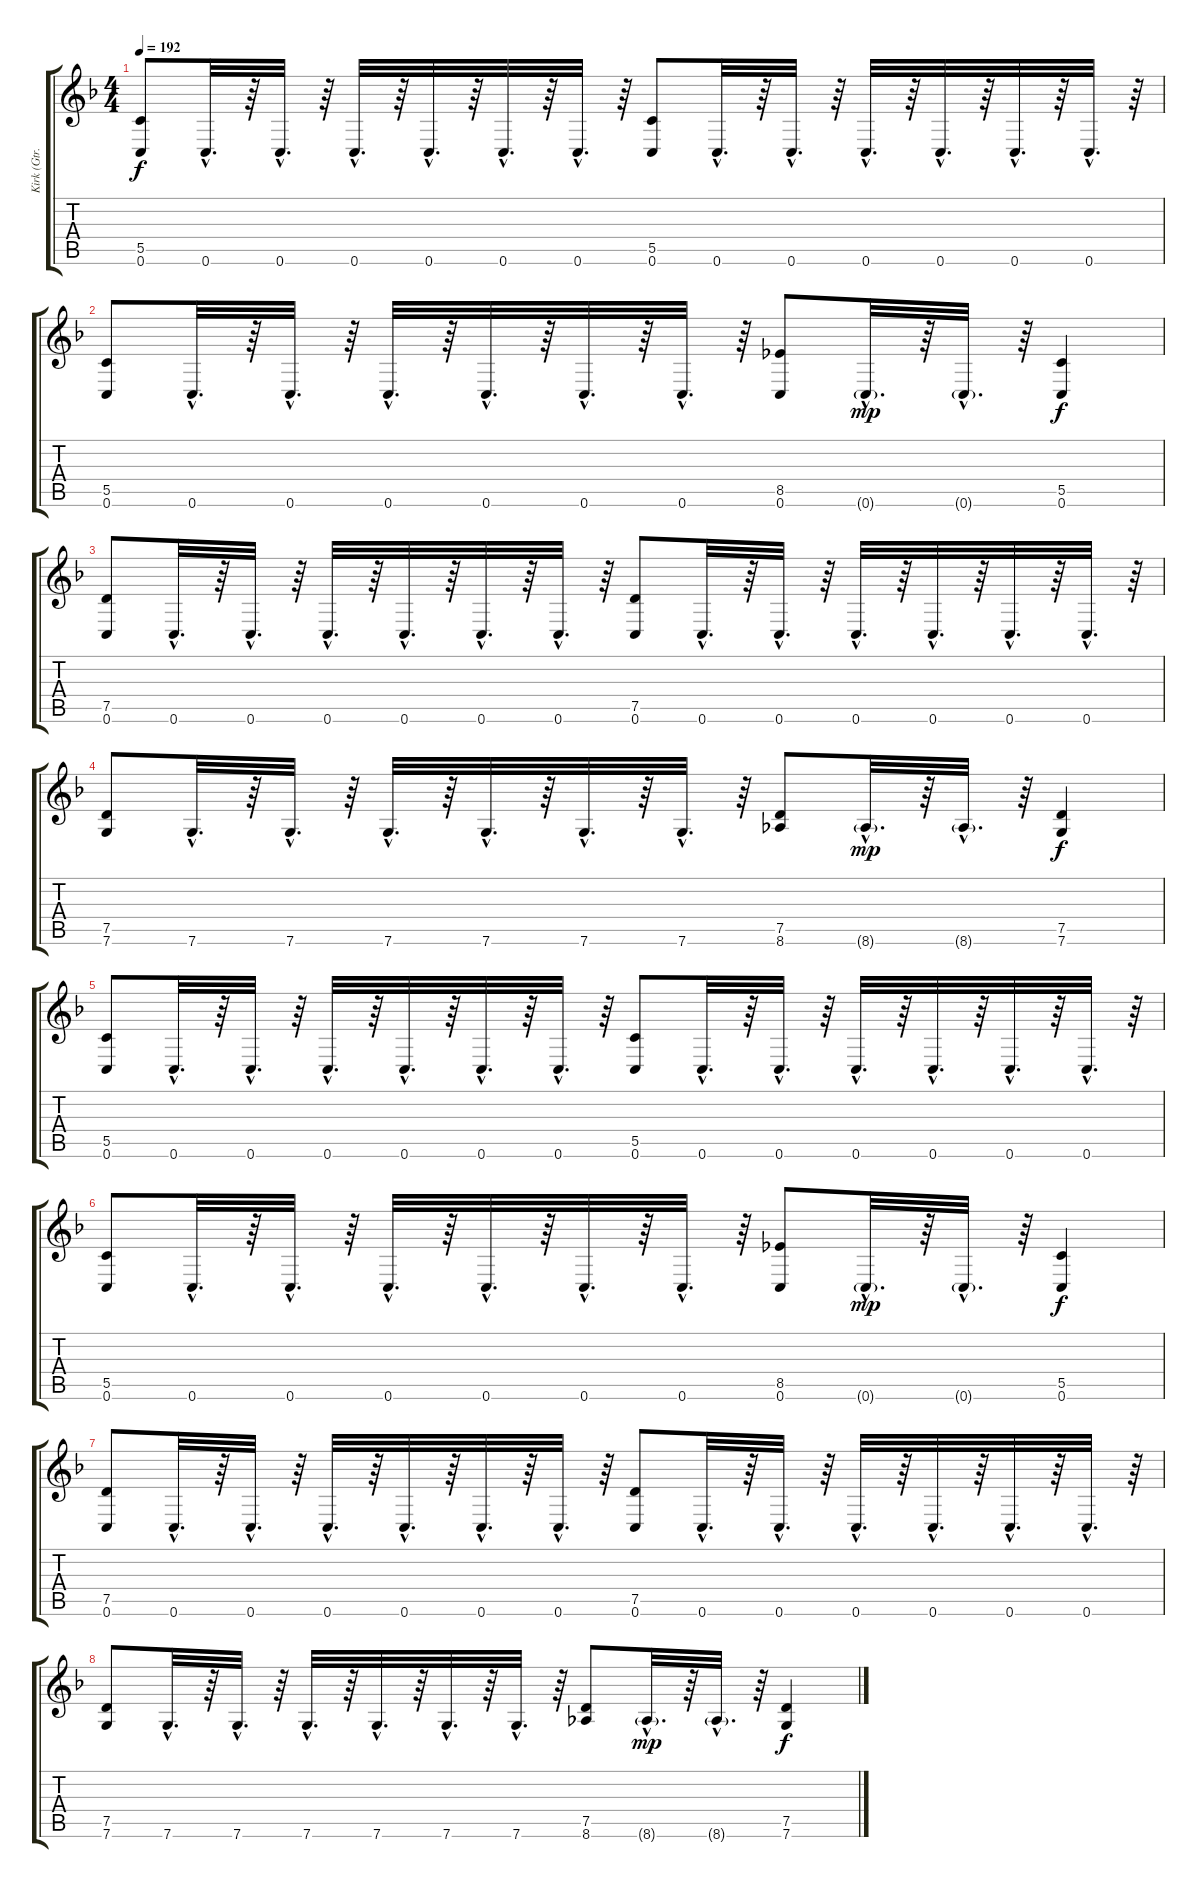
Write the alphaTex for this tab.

\track ("Kirk (Gtr. 2)" "Kirk (Gtr.") {instrument distortionguitar}
\staff {score tabs}
\tuning (D4 A3 F3 C3 G2 C2) {hide}
\ts (4 4)
\tempo 192
\clef g2
\ks f
(5.5 0.6).8{dy f} 0.6{hac}.32{d} r.64 0.6{hac}.32{d} r.64 0.6{hac}.32{d} r.64 0.6{hac}.32{d} r.64 0.6{hac}.32{d} r.64 0.6{hac}.32{d} r.64 (5.5 0.6).8 0.6{hac}.32{d} r.64 0.6{hac}.32{d} r.64 0.6{hac}.32{d} r.64 0.6{hac}.32{d} r.64 0.6{hac}.32{d} r.64 0.6{hac}.32{d} r.64 |
(5.5 0.6).8 0.6{hac}.32{d} r.64 0.6{hac}.32{d} r.64 0.6{hac}.32{d} r.64 0.6{hac}.32{d} r.64 0.6{hac}.32{d} r.64 0.6{hac}.32{d} r.64 (8.5 0.6).8 0.6{g hac}.32{d dy mp} r.64 0.6{g hac}.32{d} r.64 (5.5 0.6).4{dy f} |
(7.5 0.6).8 0.6{hac}.32{d} r.64 0.6{hac}.32{d} r.64 0.6{hac}.32{d} r.64 0.6{hac}.32{d} r.64 0.6{hac}.32{d} r.64 0.6{hac}.32{d} r.64 (7.5 0.6).8 0.6{hac}.32{d} r.64 0.6{hac}.32{d} r.64 0.6{hac}.32{d} r.64 0.6{hac}.32{d} r.64 0.6{hac}.32{d} r.64 0.6{hac}.32{d} r.64 |
(7.5 7.6).8 7.6{hac}.32{d} r.64 7.6{hac}.32{d} r.64 7.6{hac}.32{d} r.64 7.6{hac}.32{d} r.64 7.6{hac}.32{d} r.64 7.6{hac}.32{d} r.64 (7.5 8.6).8 8.6{g hac}.32{d dy mp} r.64 8.6{g hac}.32{d} r.64 (7.5 7.6).4{dy f} |
(5.5 0.6).8 0.6{hac}.32{d} r.64 0.6{hac}.32{d} r.64 0.6{hac}.32{d} r.64 0.6{hac}.32{d} r.64 0.6{hac}.32{d} r.64 0.6{hac}.32{d} r.64 (5.5 0.6).8 0.6{hac}.32{d} r.64 0.6{hac}.32{d} r.64 0.6{hac}.32{d} r.64 0.6{hac}.32{d} r.64 0.6{hac}.32{d} r.64 0.6{hac}.32{d} r.64 |
(5.5 0.6).8 0.6{hac}.32{d} r.64 0.6{hac}.32{d} r.64 0.6{hac}.32{d} r.64 0.6{hac}.32{d} r.64 0.6{hac}.32{d} r.64 0.6{hac}.32{d} r.64 (8.5 0.6).8 0.6{g hac}.32{d dy mp} r.64 0.6{g hac}.32{d} r.64 (5.5 0.6).4{dy f} |
(7.5 0.6).8 0.6{hac}.32{d} r.64 0.6{hac}.32{d} r.64 0.6{hac}.32{d} r.64 0.6{hac}.32{d} r.64 0.6{hac}.32{d} r.64 0.6{hac}.32{d} r.64 (7.5 0.6).8 0.6{hac}.32{d} r.64 0.6{hac}.32{d} r.64 0.6{hac}.32{d} r.64 0.6{hac}.32{d} r.64 0.6{hac}.32{d} r.64 0.6{hac}.32{d} r.64 |
(7.5 7.6).8 7.6{hac}.32{d} r.64 7.6{hac}.32{d} r.64 7.6{hac}.32{d} r.64 7.6{hac}.32{d} r.64 7.6{hac}.32{d} r.64 7.6{hac}.32{d} r.64 (7.5 8.6).8 8.6{g hac}.32{d dy mp} r.64 8.6{g hac}.32{d} r.64 (7.5 7.6).4{dy f}
